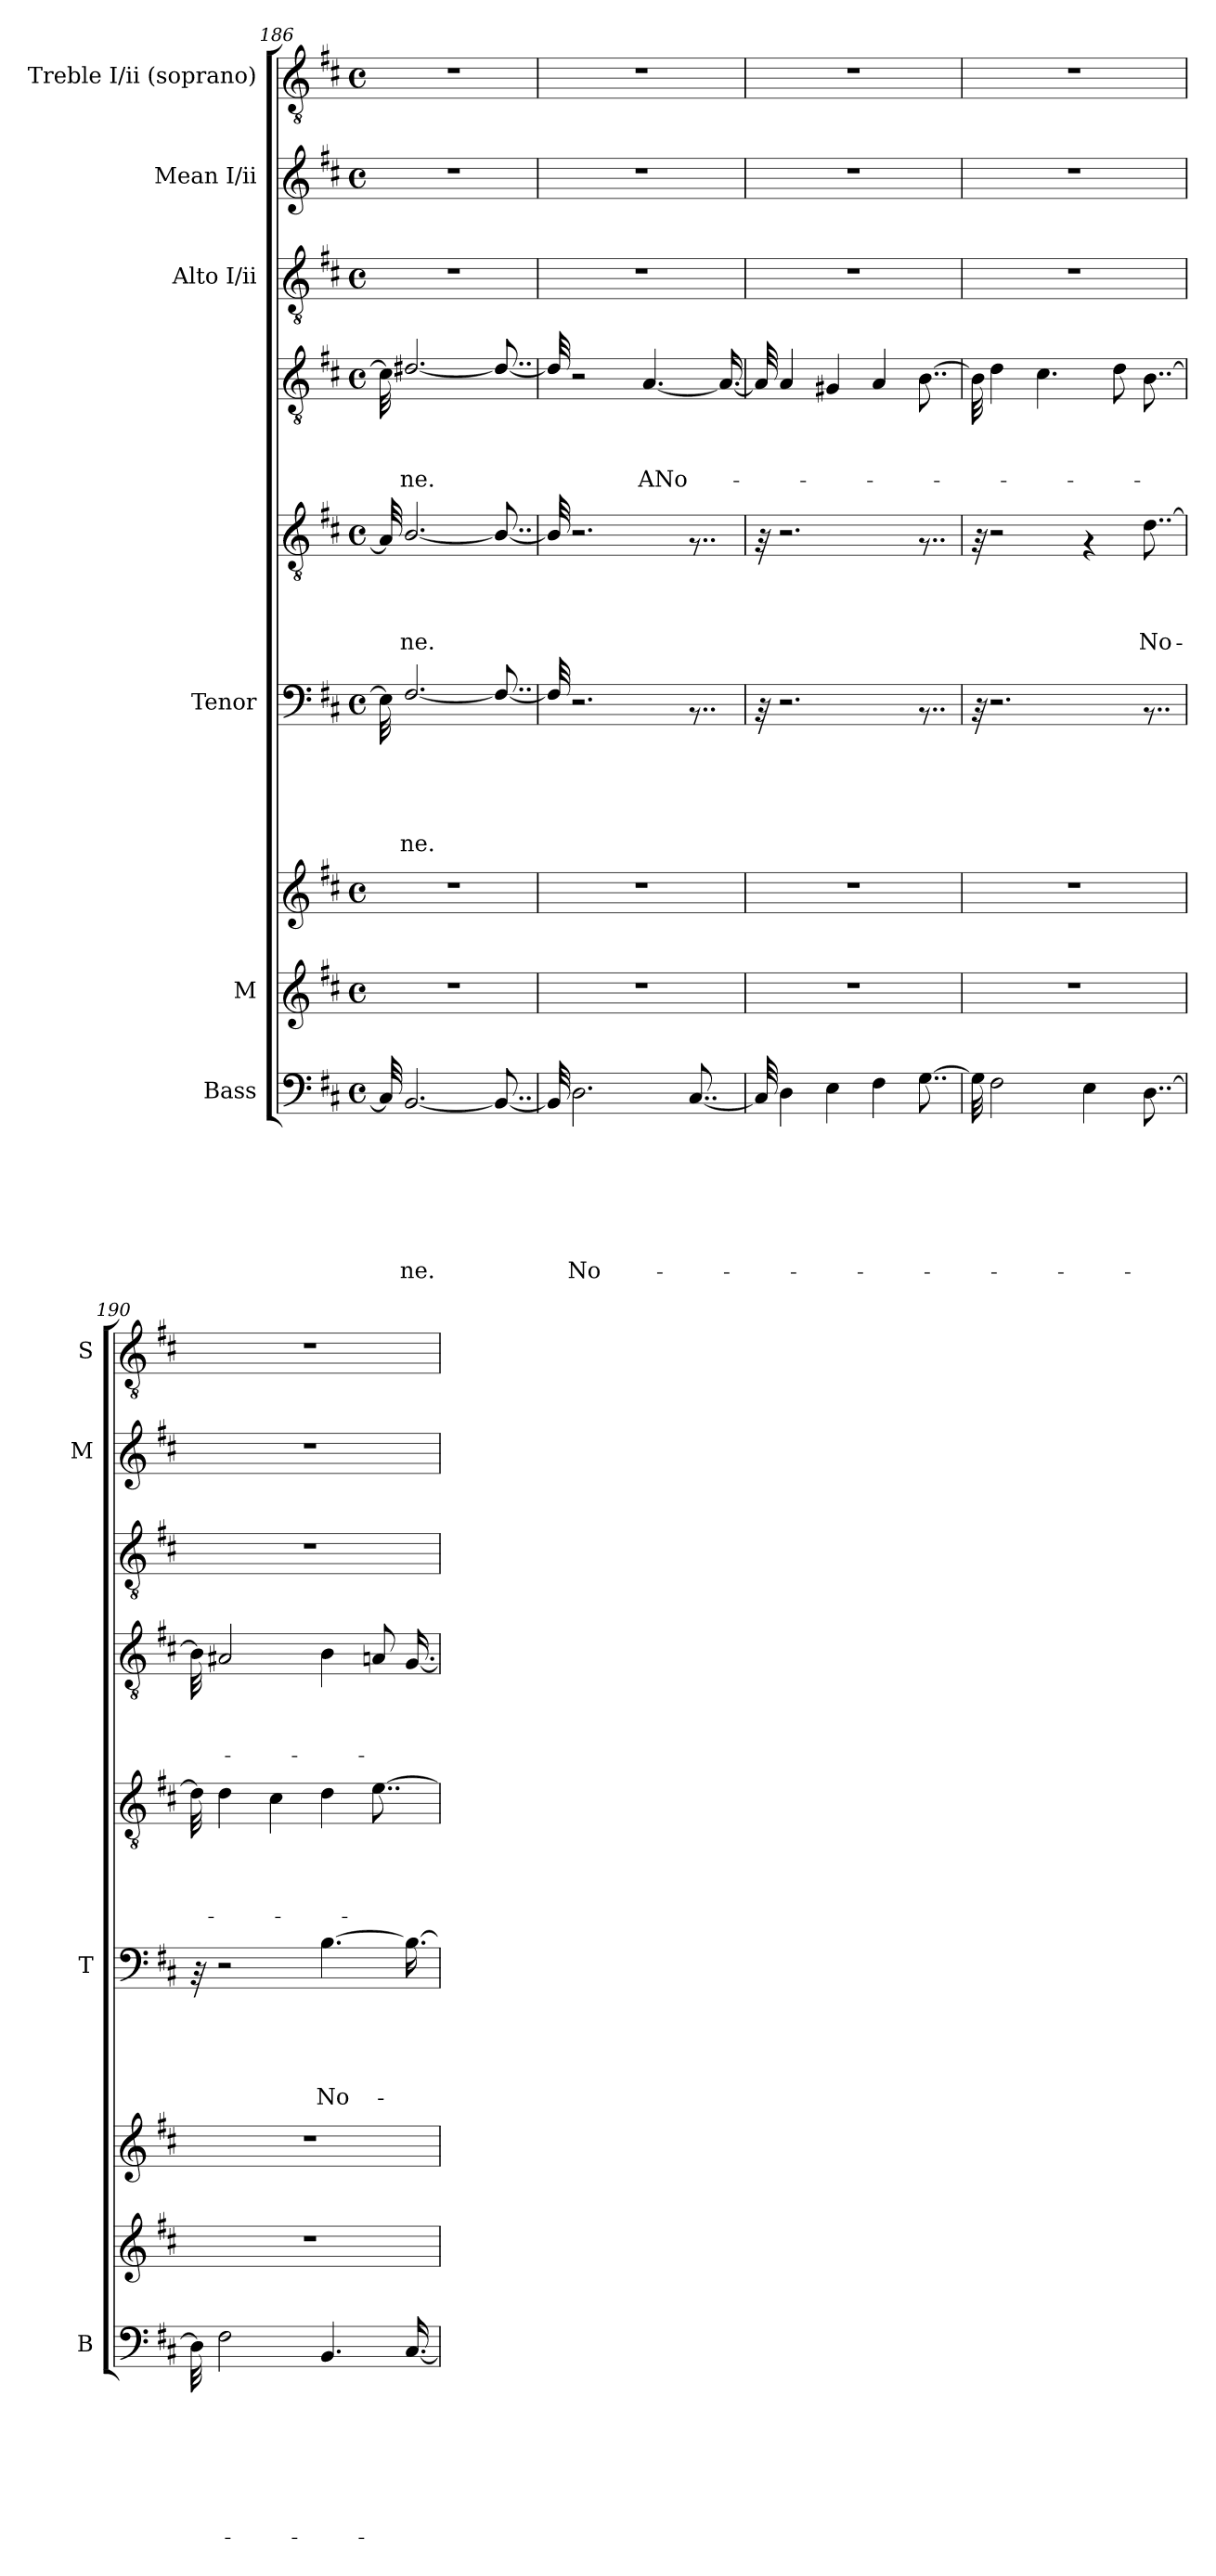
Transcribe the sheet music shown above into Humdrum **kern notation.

**kern	**text	**text	**text	**text	**text	**text	**text	**kern	**kern	**kern	**text	**text	**text	**text	**text	**kern	**text	**text	**text	**text	**kern	**text	**text	**text	**kern	**kern	**kern
*part8	*part8	*part8	*part8	*part8	*part8	*part8	*part8	*part7	*part7	*part6	*part6	*part6	*part6	*part6	*part6	*part5	*part5	*part5	*part5	*part5	*part4	*part4	*part4	*part4	*part3	*part2	*part1
*staff9	*staff9	*staff9	*staff9	*staff9	*staff9	*staff9	*staff9	*staff8	*staff7	*staff6	*staff6	*staff6	*staff6	*staff6	*staff6	*staff5	*staff5	*staff5	*staff5	*staff5	*staff4	*staff4	*staff4	*staff4	*staff3	*staff2	*staff1
*I"Bass	*	*	*	*	*	*	*	*I"M	*	*I"Tenor	*	*	*	*	*	*	*	*	*	*	*	*	*	*	*I"Alto I/ii	*I"Mean I/ii	*I"Treble I/ii (soprano)
*I'B	*	*	*	*	*	*	*	*	*	*I'T	*	*	*	*	*	*	*	*	*	*	*	*	*	*	*	*I'M	*I'S
*clefF4	*	*	*	*	*	*	*	*clefG2	*clefG2	*clefF4	*	*	*	*	*	*clefGv2	*	*	*	*	*clefGv2	*	*	*	*clefGv2	*clefG2	*clefGv2
*k[f#c#]	*	*	*	*	*	*	*	*k[f#c#]	*k[f#c#]	*k[f#c#]	*	*	*	*	*	*k[f#c#]	*	*	*	*	*k[f#c#]	*	*	*	*k[f#c#]	*k[f#c#]	*k[f#c#]
*D:	*	*	*	*	*	*	*	*D:	*D:	*D:	*	*	*	*	*	*D:	*	*	*	*	*D:	*	*	*	*D:	*D:	*D:
*M4/4	*	*	*	*	*	*	*	*M4/4	*M4/4	*M4/4	*	*	*	*	*	*M4/4	*	*	*	*	*M4/4	*	*	*	*M4/4	*M4/4	*M4/4
*met(c)	*	*	*	*	*	*	*	*met(c)	*met(c)	*met(c)	*	*	*	*	*	*met(c)	*	*	*	*	*met(c)	*	*	*	*met(c)	*met(c)	*met(c)
=186	=186	=186	=186	=186	=186	=186	=186	=186	=186	=186	=186	=186	=186	=186	=186	=186	=186	=186	=186	=186	=186	=186	=186	=186	=186	=186	=186
32C#/]	.	.	.	.	.	.	.	1r	1r	32E\]	.	.	.	.	.	32A#/]	.	.	.	.	32c#\]	.	.	.	1r	1r	1r
!	!	!	!	!	!	!	!LO:LY:b	!	!	!	!	!	!	!	!LO:LY:b	!	!	!	!	!LO:LY:b	!	!	!	!LO:LY:b:rj	!	!	!
[<2.BB/	.	.	.	.	.	.	-ne.	.	.	[<2.F#/	.	.	.	.	-ne.	[<2.B/	.	.	.	-ne.	[<2.d#X/	.	.	-ne.	.	.	.
8..BB/_	.	.	.	.	.	.	.	.	.	8..F#/_	.	.	.	.	.	8..B/_	.	.	.	.	8..d#/_	.	.	.	.	.	.
!!LO:PB:g=z
=187	=187	=187	=187	=187	=187	=187	=187	=187	=187	=187	=187	=187	=187	=187	=187	=187	=187	=187	=187	=187	=187	=187	=187	=187	=187	=187	=187
32BB/]	.	.	.	.	.	.	.	1r	1r	32F#/]	.	.	.	.	.	32B/]	.	.	.	.	32d#/]	.	.	.	1r	1r	1r
!	!	!	!	!	!	!	!LO:LY:b	!	!	!	!	!	!	!	!	!	!	!	!	!	!	!	!	!	!	!	!
2.D\	.	.	.	.	.	.	No-	.	.	2.r	.	.	.	.	.	2.r	.	.	.	.	2r	.	.	.	.	.	.
!	!	!	!	!	!	!	!	!	!	!	!	!	!	!	!	!	!	!	!	!	!	!	!	!LO:LY:b:rj	!	!	!
.	.	.	.	.	.	.	.	.	.	.	.	.	.	.	.	.	.	.	.	.	[<4.A/	.	.	ANo-	.	.	.
[<8..C#/	.	.	.	.	.	.	.	.	.	8..rAA	.	.	.	.	.	8..rF	.	.	.	.	.	.	.	.	.	.	.
.	.	.	.	.	.	.	.	.	.	.	.	.	.	.	.	.	.	.	.	.	16.A/_	.	.	.	.	.	.
=188	=188	=188	=188	=188	=188	=188	=188	=188	=188	=188	=188	=188	=188	=188	=188	=188	=188	=188	=188	=188	=188	=188	=188	=188	=188	=188	=188
32C#/]	.	.	.	.	.	.	.	1r	1r	32rAA	.	.	.	.	.	32rF	.	.	.	.	32A/]	.	.	.	1r	1r	1r
4D\	.	.	.	.	.	.	.	.	.	2.r	.	.	.	.	.	2.r	.	.	.	.	4A/	.	.	.	.	.	.
4E\	.	.	.	.	.	.	.	.	.	.	.	.	.	.	.	.	.	.	.	.	4G#X/	.	.	.	.	.	.
4F#\	.	.	.	.	.	.	.	.	.	.	.	.	.	.	.	.	.	.	.	.	4A/	.	.	.	.	.	.
[>8..G\	.	.	.	.	.	.	.	.	.	8..rAA	.	.	.	.	.	8..rF	.	.	.	.	[>8..B\	.	.	.	.	.	.
=189	=189	=189	=189	=189	=189	=189	=189	=189	=189	=189	=189	=189	=189	=189	=189	=189	=189	=189	=189	=189	=189	=189	=189	=189	=189	=189	=189
32G\]	.	.	.	.	.	.	.	1r	1r	32rAA	.	.	.	.	.	32rF	.	.	.	.	32B\]	.	.	.	1r	1r	1r
2F#\	.	.	.	.	.	.	.	.	.	2.r	.	.	.	.	.	2r	.	.	.	.	4d\	.	.	.	.	.	.
.	.	.	.	.	.	.	.	.	.	.	.	.	.	.	.	.	.	.	.	.	4.c#\	.	.	.	.	.	.
4E\	.	.	.	.	.	.	.	.	.	.	.	.	.	.	.	4rF	.	.	.	.	.	.	.	.	.	.	.
.	.	.	.	.	.	.	.	.	.	.	.	.	.	.	.	.	.	.	.	.	8d\	.	.	.	.	.	.
!	!	!	!	!	!	!	!	!	!	!	!	!	!	!	!	!	!	!	!	!LO:LY:b	!	!	!	!	!	!	!
[>8..D\	.	.	.	.	.	.	.	.	.	8..rAA	.	.	.	.	.	[>8..d\	.	.	.	No-	[>8..B\	.	.	.	.	.	.
=190	=190	=190	=190	=190	=190	=190	=190	=190	=190	=190	=190	=190	=190	=190	=190	=190	=190	=190	=190	=190	=190	=190	=190	=190	=190	=190	=190
32D\]	.	.	.	.	.	.	.	1r	1r	32rAA	.	.	.	.	.	32d\]	.	.	.	.	32B\]	.	.	.	1r	1r	1r
2F#\	.	.	.	.	.	.	.	.	.	2r	.	.	.	.	.	4d\	.	.	.	.	2A#X/	.	.	.	.	.	.
.	.	.	.	.	.	.	.	.	.	.	.	.	.	.	.	4c#\	.	.	.	.	.	.	.	.	.	.	.
!	!	!	!	!	!	!	!	!	!	!	!	!	!	!	!LO:LY:b	!	!	!	!	!	!	!	!	!	!	!	!
4.BB/	.	.	.	.	.	.	.	.	.	[>4.B\	.	.	.	.	No-	4d\	.	.	.	.	4B\	.	.	.	.	.	.
.	.	.	.	.	.	.	.	.	.	.	.	.	.	.	.	[>8..e\	.	.	.	.	8An/	.	.	.	.	.	.
[<16.C#/	.	.	.	.	.	.	.	.	.	16.B\_	.	.	.	.	.	.	.	.	.	.	[<16.G/	.	.	.	.	.	.
=	=	=	=	=	=	=	=	=	=	=	=	=	=	=	=	=	=	=	=	=	=	=	=	=	=	=	=
*-	*-	*-	*-	*-	*-	*-	*-	*-	*-	*-	*-	*-	*-	*-	*-	*-	*-	*-	*-	*-	*-	*-	*-	*-	*-	*-	*-
